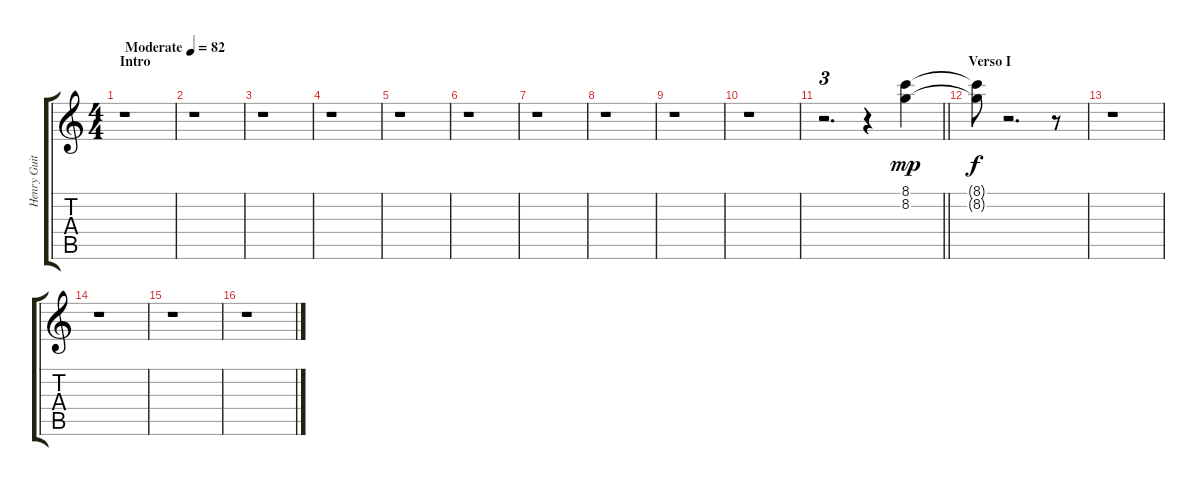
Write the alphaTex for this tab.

\track ("Henry Guitar II" "Henry Guit") {instrument electricguitarjazz}
\staff {score tabs}
\tuning (E4 B3 G3 D3 A2 E2) {hide}
\ts (4 4)
\section ("" "Intro")
\tempo (82 "Moderate")
\clef g2
\ks c
r.1{dy mp instrument electricguitarjazz} |
r.1 |
r.1 |
r.1 |
r.1 |
r.1 |
r.1 |
r.1 |
r.1 |
r.1 |
\barLineRight lightlight
r.2{d tu (3 2)} r.4 (8.1 8.2).4 |
\section ("" "Verso I")
(8.1{t} 8.2{t}).8{dy f} r.2{d} r.8 |
r.1 |
r.1 |
r.1 |
r.1
